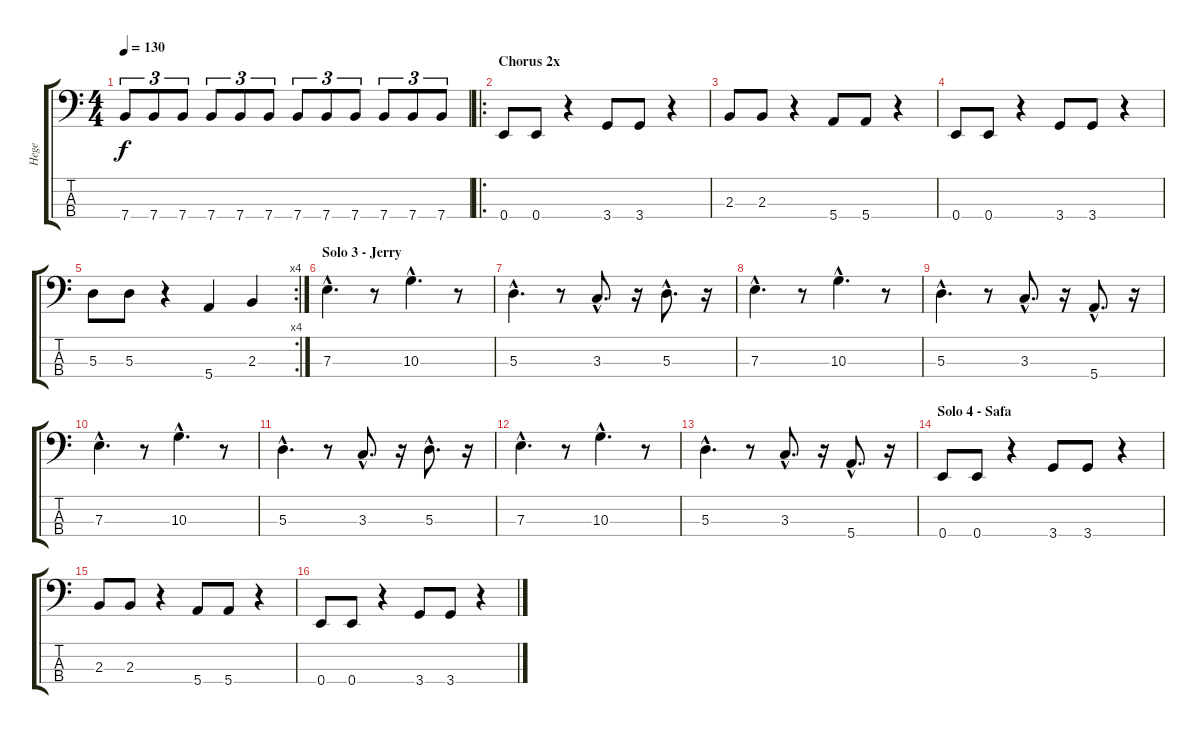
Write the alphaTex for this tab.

\track ("Hege" "Hege") {instrument electricbassfinger}
\staff {score tabs}
\tuning (G2 D2 A1 E1) {hide}
\ts (4 4)
\tempo 130
\clef f4
\ks c
7.4.8{tu (3 2) dy f} 7.4.8{tu (3 2)} 7.4.8{tu (3 2)} 7.4.8{tu (3 2)} 7.4.8{tu (3 2)} 7.4.8{tu (3 2)} 7.4.8{tu (3 2)} 7.4.8{tu (3 2)} 7.4.8{tu (3 2)} 7.4.8{tu (3 2)} 7.4.8{tu (3 2)} 7.4.8{tu (3 2)} |
\ro
\section ("" "Chorus 2x")
0.4.8 0.4.8 r.4 3.4.8 3.4.8 r.4 |
2.3.8 2.3.8 r.4 5.4.8 5.4.8 r.4 |
0.4.8 0.4.8 r.4 3.4.8 3.4.8 r.4 |
\rc 4
5.3.8 5.3.8 r.4 5.4.4 2.3.4 |
\section ("" "Solo 3 - Jerry")
7.3{hac}.4{d} r.8 10.3{hac}.4{d} r.8 |
5.3{hac}.4{d} r.8 3.3{hac}.8{d} r.16 5.3{hac}.8{d} r.16 |
7.3{hac}.4{d} r.8 10.3{hac}.4{d} r.8 |
5.3{hac}.4{d} r.8 3.3{hac}.8{d} r.16 5.4{hac}.8{d} r.16 |
7.3{hac}.4{d} r.8 10.3{hac}.4{d} r.8 |
5.3{hac}.4{d} r.8 3.3{hac}.8{d} r.16 5.3{hac}.8{d} r.16 |
7.3{hac}.4{d} r.8 10.3{hac}.4{d} r.8 |
5.3{hac}.4{d} r.8 3.3{hac}.8{d} r.16 5.4{hac}.8{d} r.16 |
\section ("" "Solo 4 - Safa")
0.4.8 0.4.8 r.4 3.4.8 3.4.8 r.4 |
2.3.8 2.3.8 r.4 5.4.8 5.4.8 r.4 |
0.4.8 0.4.8 r.4 3.4.8 3.4.8 r.4
